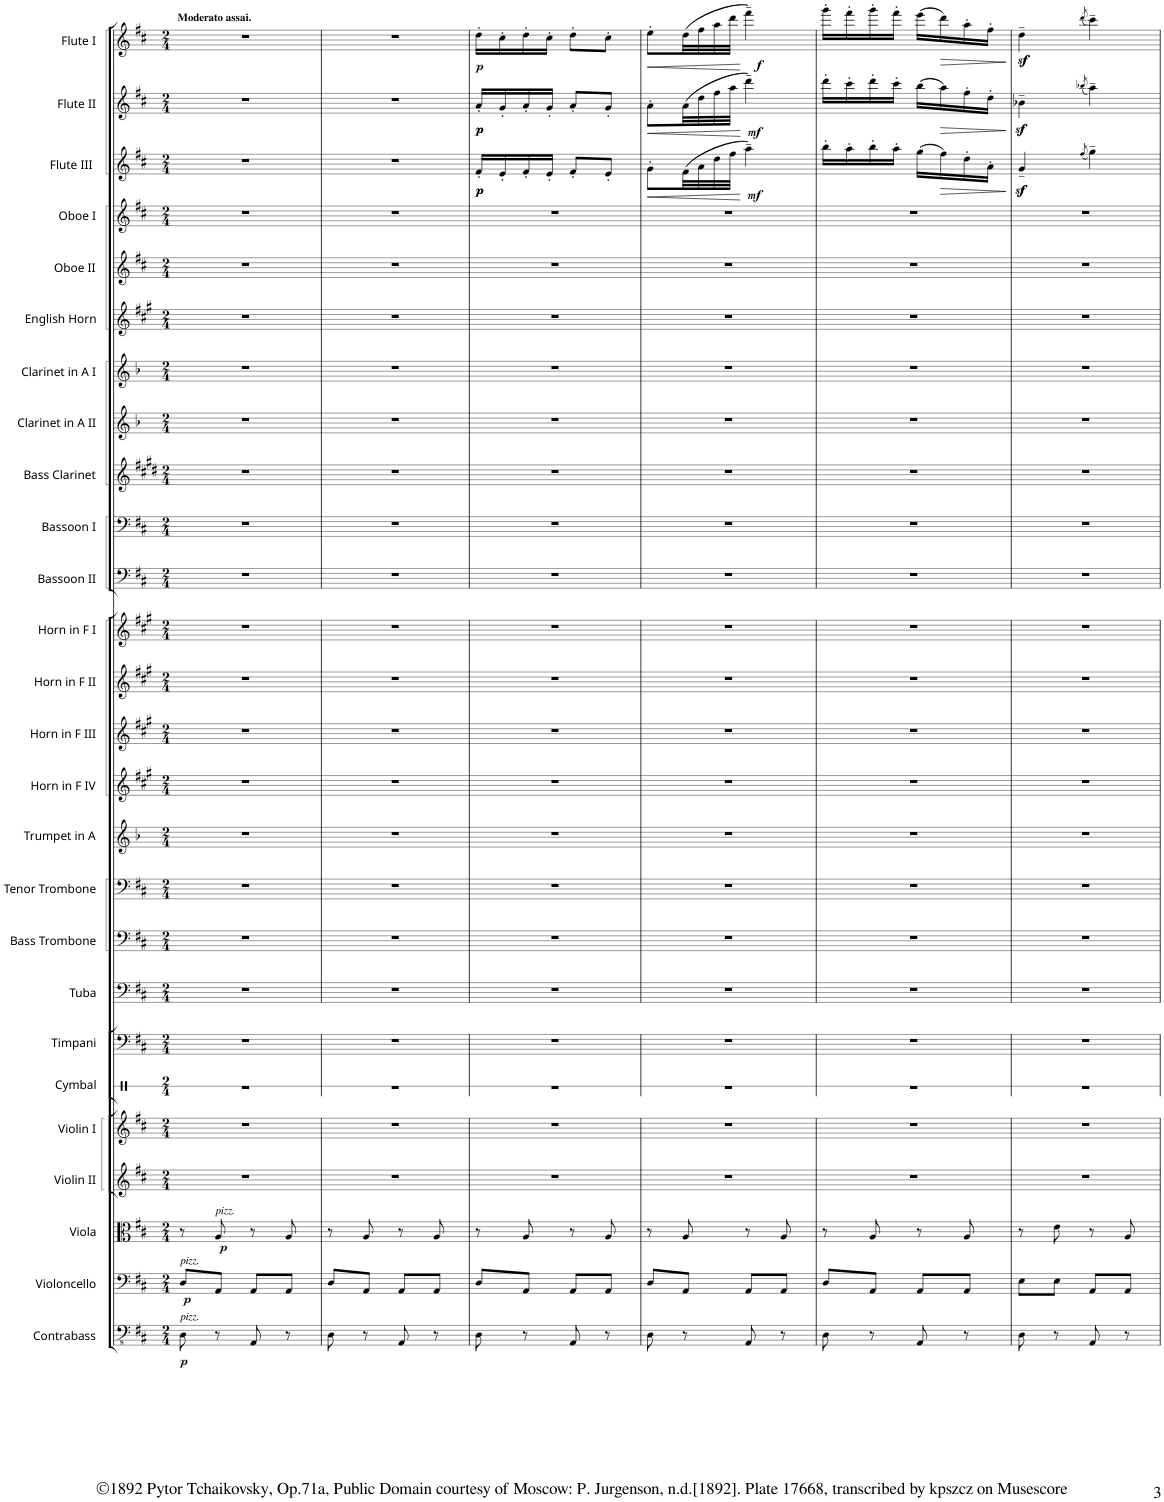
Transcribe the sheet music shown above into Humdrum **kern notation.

**kern	**dynam	**kern	**dynam	**kern	**dynam	**kern	**dynam	**kern	**dynam	**kern	**dynam
*part6	*part6	*part5	*part5	*part4	*part4	*part3	*part3	*part2	*part2	*part1	*part1
*staff6	*staff6	*staff5	*staff5	*staff4	*staff4	*staff3	*staff3	*staff2	*staff2	*staff1	*staff1
*I"Contrabass	*	*I"Violoncello	*	*I"Viola	*	*I"Flute III	*	*I"Flute II	*	*I"Flute I	*
*I'Cb.	*	*I'Vc.	*	*I'Vla.	*	*I'Fl. III	*	*I'Fl. II	*	*I'Fl. I	*
*clefFv4	*	*clefF4	*	*clefC3	*	*clefG2	*	*clefG2	*	*clefG2	*
*k[f#c#]	*	*k[f#c#]	*	*k[f#c#]	*	*k[f#c#]	*	*k[f#c#]	*	*k[f#c#]	*
*M2/4	*	*M2/4	*	*M2/4	*	*M2/4	*	*M2/4	*	*M2/4	*
=1	=1	=1	=1	=1	=1	=1	=1	=1	=1	=1	=1
!	!	!	!	!	!	!	!	!	!	!LO:TX:a:B:t=Moderato assai.	!
!	!	!LO:TX:a:i:t=pizz.	!	!	!	!	!	!	!	!	!
!LO:TX:a:i:t=pizz.	!	!	!	!	!	!	!	!	!	!	!
!	!LO:DY:b	!	!LO:DY:b	!	!	!	!	!	!	!	!
8DD\	p	8D/L	p	8r	.	2r	.	2r	.	2r	.
!	!	!	!	!LO:TX:a:i:t=pizz.	!	!	!	!	!	!	!
!	!	!	!	!	!LO:DY:b	!	!	!	!	!	!
8r	.	8AA/J	.	8A/	p	.	.	.	.	.	.
8AAA/	.	8AA/L	.	8r	.	.	.	.	.	.	.
8r	.	8AA/J	.	8A/	.	.	.	.	.	.	.
=2	=2	=2	=2	=2	=2	=2	=2	=2	=2	=2	=2
8DD\	.	8D/L	.	8r	.	2r	.	2r	.	2r	.
8r	.	8AA/J	.	8A/	.	.	.	.	.	.	.
8AAA/	.	8AA/L	.	8r	.	.	.	.	.	.	.
8r	.	8AA/J	.	8A/	.	.	.	.	.	.	.
=3	=3	=3	=3	=3	=3	=3	=3	=3	=3	=3	=3
!	!	!	!	!	!	!	!LO:DY:b	!	!	!	!
!	!	!	!	!	!	!	!LO:DY:n=1:b	!	!LO:DY:b	!	!
!	!	!	!	!	!	!	!	!	!LO:DY:n=1:b	!	!LO:DY:b
8DD\	.	8D/L	.	8r	.	16f#'/LL	p p	16a'/LL	p p	16dd'\LL	p
.	.	.	.	.	.	16e'/	.	16g'/	.	16cc#'\	.
8r	.	8AA/J	.	8A/	.	16f#'/	.	16a'/	.	16dd'\	.
.	.	.	.	.	.	16e'/JJ	.	16g'/JJ	.	16cc#'\JJ	.
8AAA/	.	8AA/L	.	8r	.	8f#'/L	.	8a'/L	.	8dd'\L	.
8r	.	8AA/J	.	8A/	.	8e'/J	.	8g'/J	.	8cc#'\J	.
=4	=4	=4	=4	=4	=4	=4	=4	=4	=4	=4	=4
!	!	!	!	!	!	!	!LO:HP:b	!	!LO:HP:b	!	!LO:HP:b
8DD\	.	8D/L	.	8r	.	8g'\L	<	8a'\L	<	8ee'\L	<
8r	.	8AA/J	.	8A/	.	((32f#\LL	.	((32a\LL	.	((32dd\LL	.
.	.	.	.	.	.	32a\	.	32dd\	.	32ff#\	.
.	.	.	.	.	.	32dd\	.	32ff#\	.	32aa\	.
.	.	.	.	.	.	32ff#\JJJ	.	32aa\JJJ	.	32ddd\JJJ	.
!	!	!	!	!	!	!	!LO:DY:n=1:b	!	!LO:DY:n=1:b	!	!LO:DY:n=1:b
8AAA/	.	8AA/L	.	8r	.	4aa~\))	[ mf	4ddd~\))	[ mf	4fff#~\))	[ f
8r	.	8AA/J	.	8A/	.	.	.	.	.	.	.
=5	=5	=5	=5	=5	=5	=5	=5	=5	=5	=5	=5
8DD\	.	8D/L	.	8r	.	16bb'\LL	.	16ddd'\LL	.	16ggg'\LL	.
.	.	.	.	.	.	16aa'\	.	16ccc#'\	.	16fff#'\	.
8r	.	8AA/J	.	8A/	.	16bb'\	.	16ddd'\	.	16ggg'\	.
.	.	.	.	.	.	16aa'\JJ	.	16ccc#'\JJ	.	16fff#'\JJ	.
8AAA/	.	8AA/L	.	8r	.	((16gg\LL	.	((16bb\LL	.	((16eee\LL	.
!	!	!	!	!	!	!	!LO:HP:b	!	!LO:HP:b	!	!LO:HP:b
.	.	.	.	.	.	16ff#\))	>	16aa\))	>	16ddd\))	>
8r	.	8AA/J	.	8A/	.	16dd'\	.	16ff#'\	.	16aa'\	.
.	.	.	.	.	.	16a'\JJ	.	16dd'\JJ	.	16ff#'\JJ	.
.	.	.	.	.	.	.	]	.	]	.	]
=6	=6	=6	=6	=6	=6	=6	=6	=6	=6	=6	=6
8DD\	.	8E\L	.	8r	.	4gz<~/	.	4b-Xz<~\	.	4ddz<~\	.
8r	.	8E\J	.	8e\	.	.	.	.	.	.	.
.	.	.	.	.	.	(8qff#/	.	(8qbb-X/	.	(8qddd/	.
8AAA/	.	8AA/L	.	8r	.	4gg~\)	.	4aa~\)	.	4ccc#~\)	.
8r	.	8AA/J	.	8A/	.	.	.	.	.	.	.
=	=	=	=	=	=	=	=	=	=	=	=
*-	*-	*-	*-	*-	*-	*-	*-	*-	*-	*-	*-
